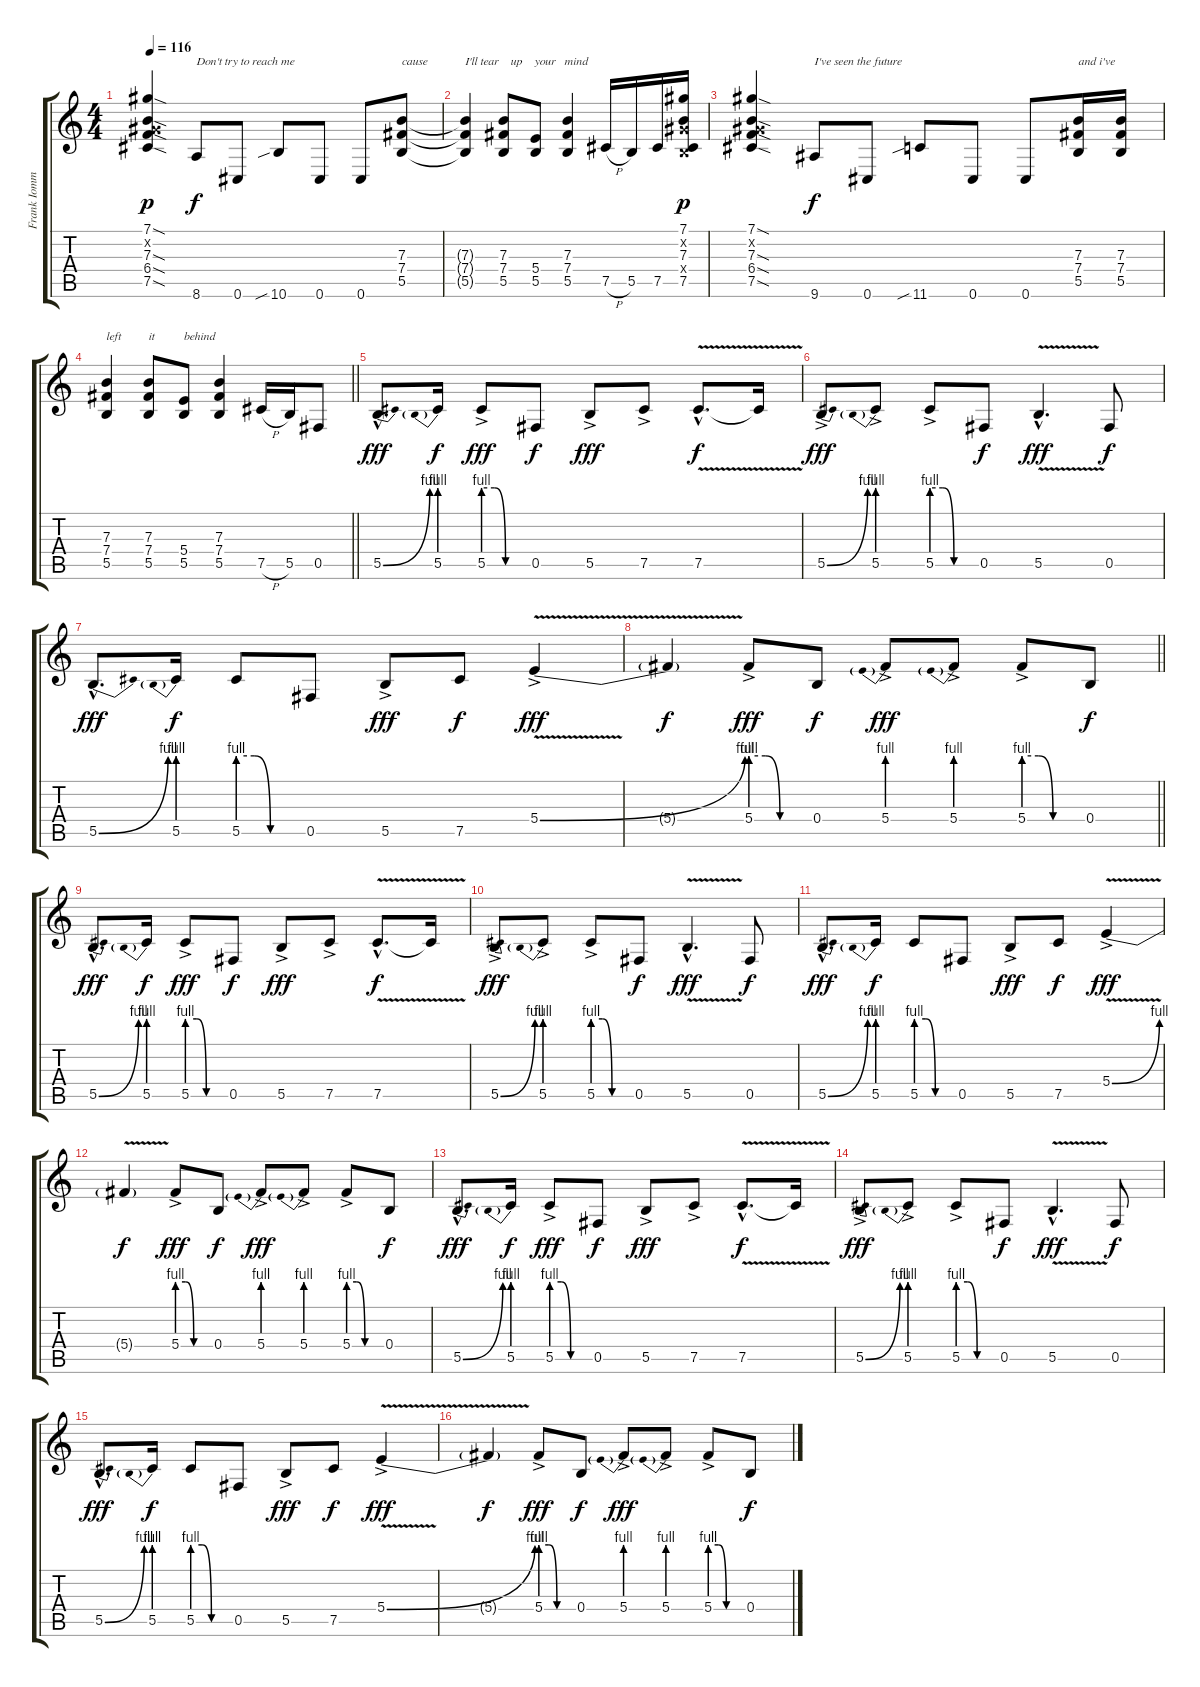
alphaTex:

\track ("Frank Iommi" "Frank Iomm") {instrument distortionguitar}
\staff {score tabs}
\tuning (Db4 Ab3 E3 B2 Gb2 Db2) {hide}
\ts (4 4)
\tempo 116
\clef g2
\ks c
(7.1{sod} 0.2{x} 7.3{sod} 6.4{sod} 7.5{sod}).4{dy p} 8.6.8{txt "Don't try to reach me" dy f} 0.6.8 10.6{sib}.8 0.6.8 0.6.8 (7.3 7.4 5.5).8{txt "cause"} |
(7.3{t} 7.4{t} 5.5{t}).4{txt "I'll tear    up    your   mind"} (7.3 7.4 5.5).8 (5.4 5.5).8 (7.3 7.4 5.5).4 7.5{h}.16 5.5.16 7.5.16 (7.1 0.2{x} 7.3 0.4{x} 7.5).16{dy p} |
(7.1{sod} 0.2{x} 7.3{sod} 6.4{sod} 7.5{sod}).4 9.6.8{txt "I've seen the future" dy f} 0.6.8 11.6{sib}.8 0.6.8 0.6.8 (7.3 7.4 5.5).16{txt "and i've"} (7.3 7.4 5.5).16 |
\barLineRight lightlight
(7.3 7.4 5.5).4{txt "left"} (7.3 7.4 5.5).8{txt "it"} (5.4 5.5).8{txt "behind"} (7.3 7.4 5.5).4 7.5{h}.16 5.5.16 0.5.8 |
5.5{be (bend 0 0 60 4) hac}.8{d dy fff} 5.5{be (prebend 0 4 60 4)}.16{dy f} 5.5{be (custom 0 4 15 4 30 0 40 0 60 0) ac}.8{dy fff} 0.5.8{dy f} 5.5{ac}.8{dy fff} 7.5{ac}.8 7.5{v hac}.8{d dy f} 7.5{t}.16 |
5.5{be (bend 0 0 60 4) ac}.8{dy fff} 5.5{be (prebend 0 4 60 4) ac}.8 5.5{be (custom 0 4 15 4 30 0 40 0 60 0) ac}.8 0.5.8{dy f} 5.5{v hac}.4{d dy fff} 0.5.8{dy f} |
5.5{be (bend 0 0 60 4) hac}.8{d dy fff} 5.5{be (prebend 0 4 60 4)}.16{dy f} 5.5{be (custom 0 4 15 4 30 0 40 0 60 0)}.8 0.5.8 5.5{ac}.8{dy fff} 7.5.8{dy f} 5.4{be (bend 0 0 60 4) v ac}.4{dy fff} |
\barLineRight lightlight
5.4{t}.4{dy f} 5.4{be (custom 0 4 15 4 30 0 40 0 60 0) ac}.8{dy fff} 0.4.8{dy f} 5.4{be (prebend 0 4 60 4) ac}.8{dy fff} 5.4{be (prebend 0 4 60 4) ac}.8 5.4{be (custom 0 4 15 4 30 0 40 0 60 0) ac}.8 0.4.8{dy f} |
5.5{be (bend 0 0 60 4) hac}.8{d dy fff} 5.5{be (prebend 0 4 60 4)}.16{dy f} 5.5{be (custom 0 4 15 4 30 0 40 0 60 0) ac}.8{dy fff} 0.5.8{dy f} 5.5{ac}.8{dy fff} 7.5{ac}.8 7.5{v hac}.8{d dy f} 7.5{t}.16 |
5.5{be (bend 0 0 60 4) ac}.8{dy fff} 5.5{be (prebend 0 4 60 4) ac}.8 5.5{be (custom 0 4 15 4 30 0 40 0 60 0) ac}.8 0.5.8{dy f} 5.5{v hac}.4{d dy fff} 0.5.8{dy f} |
5.5{be (bend 0 0 60 4) hac}.8{d dy fff} 5.5{be (prebend 0 4 60 4)}.16{dy f} 5.5{be (custom 0 4 15 4 30 0 40 0 60 0)}.8 0.5.8 5.5{ac}.8{dy fff} 7.5.8{dy f} 5.4{be (bend 0 0 60 4) v ac}.4{dy fff} |
5.4{t}.4{dy f} 5.4{be (custom 0 4 15 4 30 0 40 0 60 0) ac}.8{dy fff} 0.4.8{dy f} 5.4{be (prebend 0 4 60 4) ac}.8{dy fff} 5.4{be (prebend 0 4 60 4) ac}.8 5.4{be (custom 0 4 15 4 30 0 40 0 60 0) ac}.8 0.4.8{dy f} |
5.5{be (bend 0 0 60 4) hac}.8{d dy fff} 5.5{be (prebend 0 4 60 4)}.16{dy f} 5.5{be (custom 0 4 15 4 30 0 40 0 60 0) ac}.8{dy fff} 0.5.8{dy f} 5.5{ac}.8{dy fff} 7.5{ac}.8 7.5{v hac}.8{d dy f} 7.5{t}.16 |
5.5{be (bend 0 0 60 4) ac}.8{dy fff} 5.5{be (prebend 0 4 60 4) ac}.8 5.5{be (custom 0 4 15 4 30 0 40 0 60 0) ac}.8 0.5.8{dy f} 5.5{v hac}.4{d dy fff} 0.5.8{dy f} |
5.5{be (bend 0 0 60 4) hac}.8{d dy fff} 5.5{be (prebend 0 4 60 4)}.16{dy f} 5.5{be (custom 0 4 15 4 30 0 40 0 60 0)}.8 0.5.8 5.5{ac}.8{dy fff} 7.5.8{dy f} 5.4{be (bend 0 0 60 4) v ac}.4{dy fff} |
5.4{t}.4{dy f} 5.4{be (custom 0 4 15 4 30 0 40 0 60 0) ac}.8{dy fff} 0.4.8{dy f} 5.4{be (prebend 0 4 60 4) ac}.8{dy fff} 5.4{be (prebend 0 4 60 4) ac}.8 5.4{be (custom 0 4 15 4 30 0 40 0 60 0) ac}.8 0.4.8{dy f}
